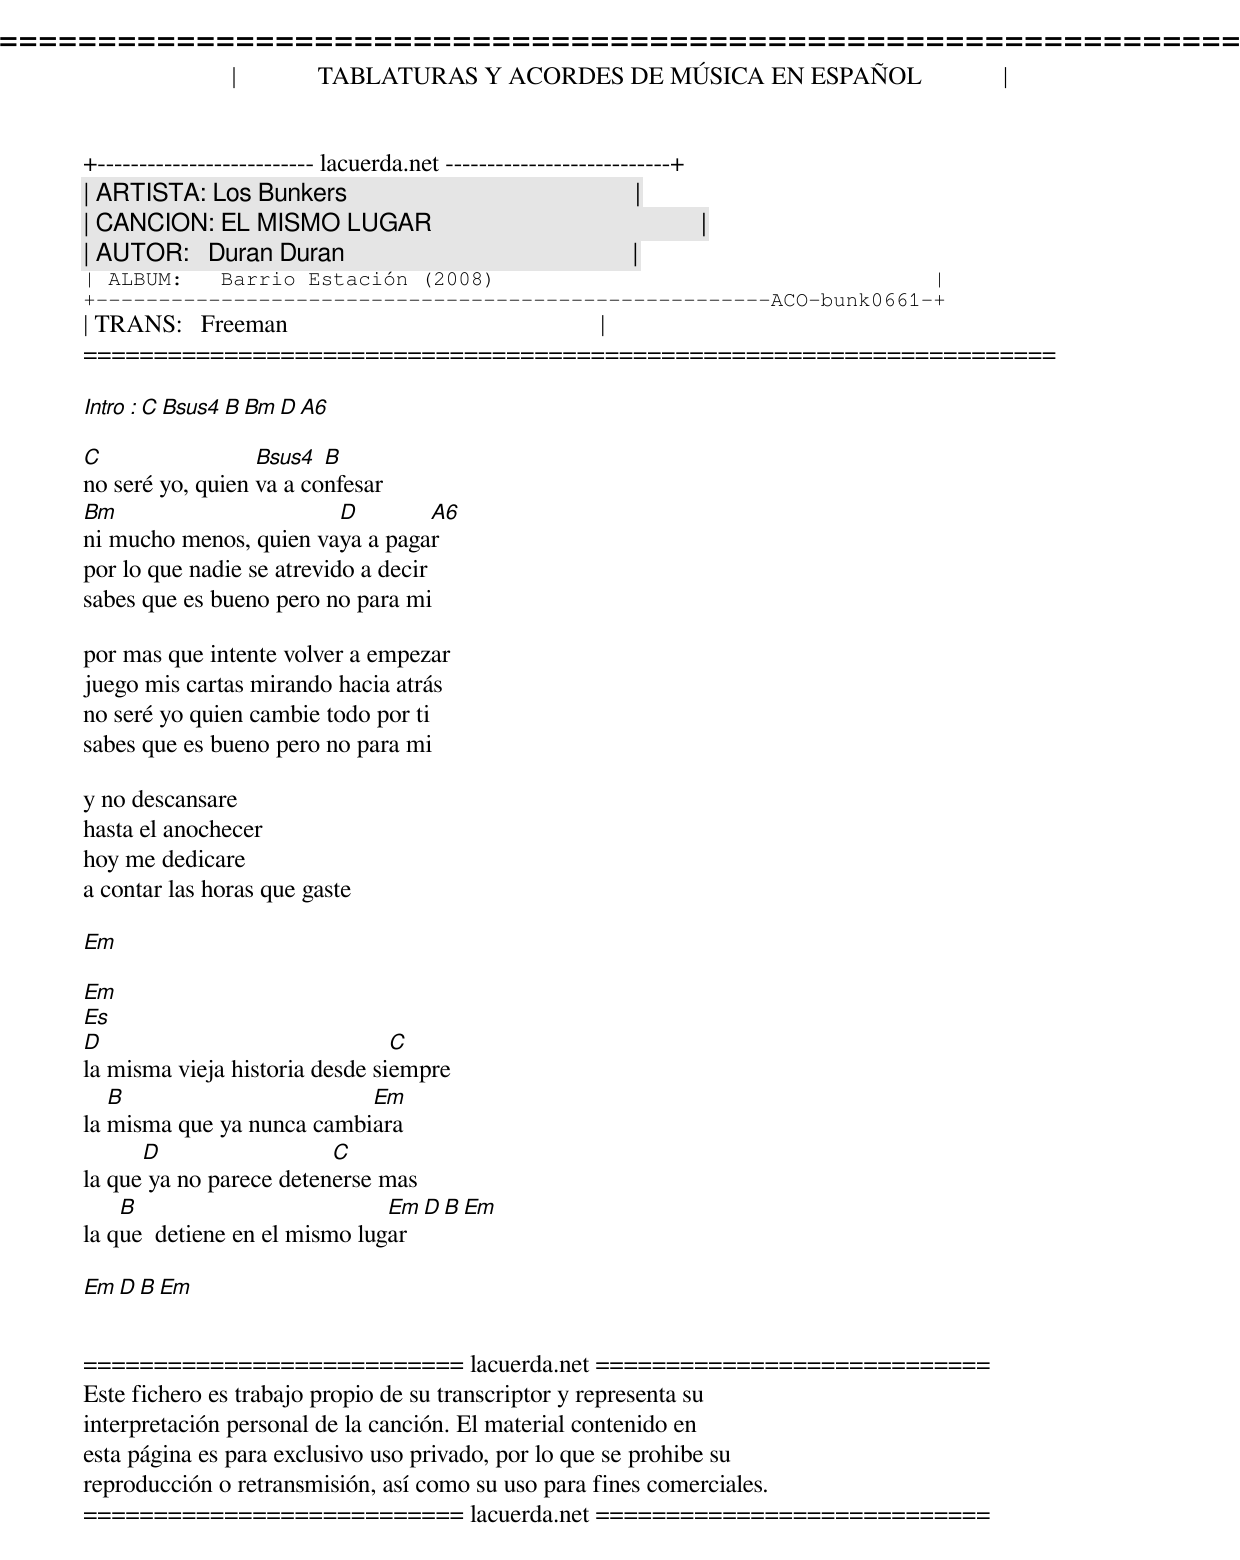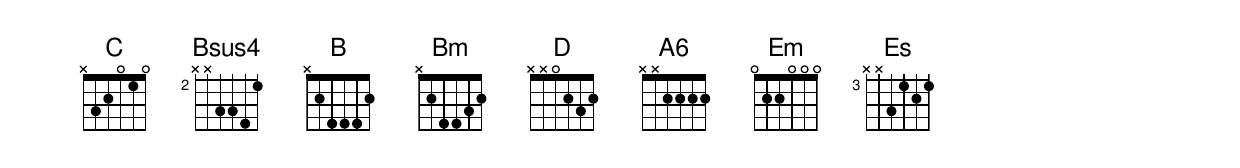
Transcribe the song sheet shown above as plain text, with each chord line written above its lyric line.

=====================================================================
|             TABLATURAS Y ACORDES DE MÚSICA EN ESPAÑOL             |
+-------------------------- lacuerda.net ---------------------------+
| ARTISTA: Los Bunkers                                              |
| CANCION: EL MISMO LUGAR                                           |
| AUTOR:   Duran Duran                                              |
| ALBUM:   Barrio Estación (2008)                                   |
+------------------------------------------------------ACO-bunk0661-+
| TRANS:   Freeman                                                  |
=====================================================================

Intro : C Bsus4 B  Bm  D  A6

C                 Bsus4  B
no seré yo, quien va a confesar
Bm                      D        A6
ni mucho menos, quien vaya a pagar
por lo que nadie se atrevido a decir
sabes que es bueno pero no para mi

por mas que intente volver a empezar
juego mis cartas mirando hacia atrás
no seré yo quien cambie todo por ti
sabes que es bueno pero no para mi

y no descansare
hasta el anochecer
hoy me dedicare
a contar las horas que gaste

Em

Em
Es
D                               C
la misma vieja historia desde siempre
   B                       Em
la misma que ya nunca cambiara
      D                  C
la que ya no parece detenerse mas
    B                          Em  D B Em
la que  detiene en el mismo lugar

Em D B Em


=========================== lacuerda.net ============================
Este fichero es trabajo propio de su transcriptor y representa su
interpretación personal de la canción. El material contenido en
esta página es para exclusivo uso privado, por lo que se prohibe su
reproducción o retransmisión, así como su uso para fines comerciales.
=========================== lacuerda.net ============================
